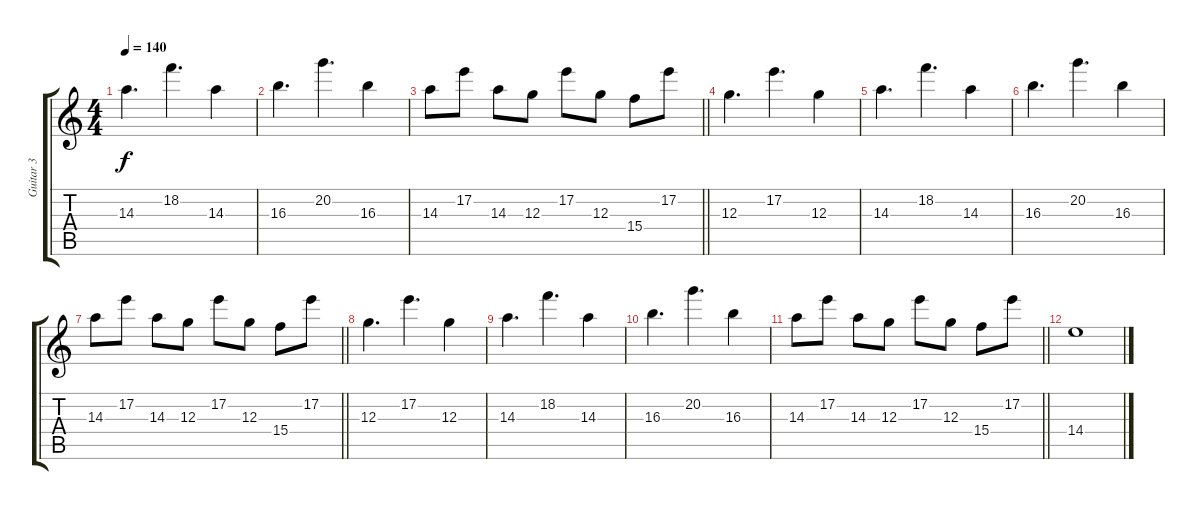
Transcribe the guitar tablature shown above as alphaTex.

\track ("Guitar 3" "Guitar 3") {instrument overdrivenguitar}
\staff {score tabs}
\tuning (E4 B3 G3 D3 A2 E2) {hide}
\ts (4 4)
\tempo 140
\clef g2
\ks c
14.3.4{d dy f} 18.2.4{d} 14.3.4 |
16.3.4{d} 20.2.4{d} 16.3.4 |
\barLineRight lightlight
14.3.8 17.2.8 14.3.8 12.3.8 17.2.8 12.3.8 15.4.8 17.2.8 |
12.3.4{d} 17.2.4{d} 12.3.4 |
14.3.4{d} 18.2.4{d} 14.3.4 |
16.3.4{d} 20.2.4{d} 16.3.4 |
\barLineRight lightlight
14.3.8 17.2.8 14.3.8 12.3.8 17.2.8 12.3.8 15.4.8 17.2.8 |
12.3.4{d} 17.2.4{d} 12.3.4 |
14.3.4{d} 18.2.4{d} 14.3.4 |
16.3.4{d} 20.2.4{d} 16.3.4 |
\barLineRight lightlight
14.3.8 17.2.8 14.3.8 12.3.8 17.2.8 12.3.8 15.4.8 17.2.8 |
14.4.1
